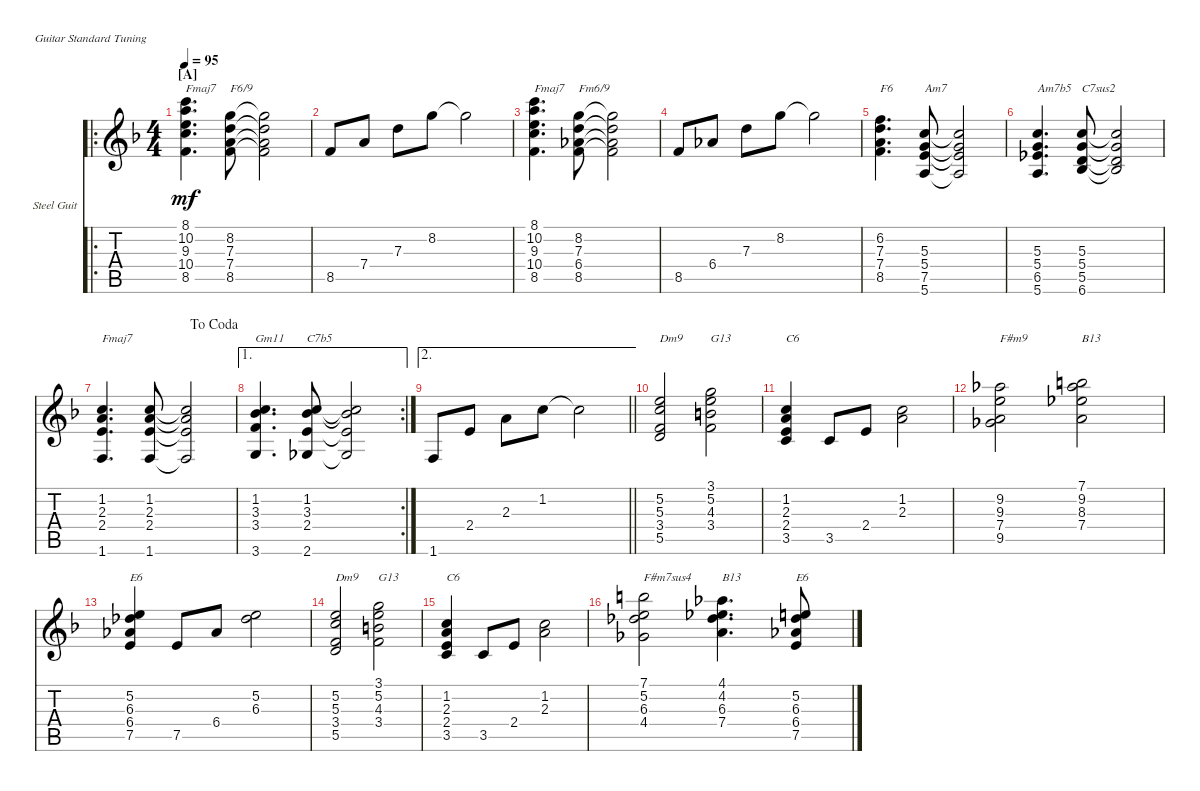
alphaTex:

\defaultSystemsLayout 4
\bracketExtendMode nobrackets
\firstSystemTrackNameOrientation horizontal
\otherSystemsTrackNameOrientation horizontal
\track ("Steel Guitar" "Steel Guit") {instrument acousticguitarsteel}
\staff {score tabs}
\tuning (E4 B3 G3 D3 A2 E2)
\ro
\ts (4 4)
\section ("A" "")
\tempo 95
\clef g2
\ks f
(8.5 10.4 9.3 10.2 8.1).4{d txt "Fmaj7" dy mf instrument acousticguitarsteel} (8.5 7.4 7.3 8.2).8{txt "F6/9"} (8.2{t} 7.3{t} 7.4{t} 8.5{t}).2 |
8.5.8 7.4.8 7.3.8 8.2.8 8.2{t}.2 |
(8.5 10.4 9.3 10.2 8.1).4{d txt "Fmaj7"} (8.5 6.4 7.3 8.2).8{txt "Fm6/9"} (8.2{t} 7.3{t} 6.4{t} 8.5{t}).2 |
8.5.8 6.4.8 7.3.8 8.2.8 8.2{t}.2 |
(8.5 7.4 7.3 6.2).4{d txt "F6"} (5.6 7.5 5.4 5.3).8{txt "Am7"} (5.3{t} 5.4{t} 7.5{t} 5.6{t}).2 |
(5.6 6.5 5.4 5.3).4{d txt "Am7b5"} (5.3 5.4 5.5 6.6).8{txt "C7sus2"} (6.6{t} 5.5{t} 5.4{t} 5.3{t}).2 |
\jump dacoda
\scale
0.3 (1.6 2.4 2.3 1.2).4{d txt "Fmaj7"} (1.6 2.4 2.3 1.2).8 (1.6{t} 2.4{t} 2.3{t} 1.2{t}).2 |
\ae 1
\rc 2
\scale
0.387243 (3.6 3.4 3.3 1.2).4{d txt "Gm11"} (2.6 2.4 3.3 1.2).8{txt "C7b5"} (2.6{t} 2.4{t} 3.3{t} 1.2{t}).2 |
\ae 2
\scale
0.312901
\barLineRight lightlight
1.6.8 2.4.8 2.3.8 1.2.8 1.2{t}.2 |
(5.5 3.4 5.3 5.2).2{txt "Dm9"} (3.4 4.3 5.2 3.1).2{txt "G13"} |
(3.5 2.4 2.3 1.2).4{txt "C6"} 3.5.8 2.4.8 (2.3 1.2).2 |
(9.5 7.4 9.3 9.2).2{txt "F#m9"} (7.4 8.3 9.2 7.1).2{txt "B13"} |
(7.5 6.4 6.3 5.2).4{txt "E6"} 7.5.8 6.4.8 (6.3 5.2).2 |
(5.5 3.4 5.3 5.2).2{txt "Dm9"} (4.3 5.2 3.4 3.1).2{txt "G13"} |
(3.5 2.4 2.3 1.2).4{txt "C6"} 3.5.8 2.4.8 (2.3 1.2).2 |
(7.1 5.2 6.3 4.4).2{txt "F#m7sus4"} (7.4 6.3 4.2 4.1).4{d txt "B13"} (7.5 6.4 6.3 5.2).8{txt "E6"}
